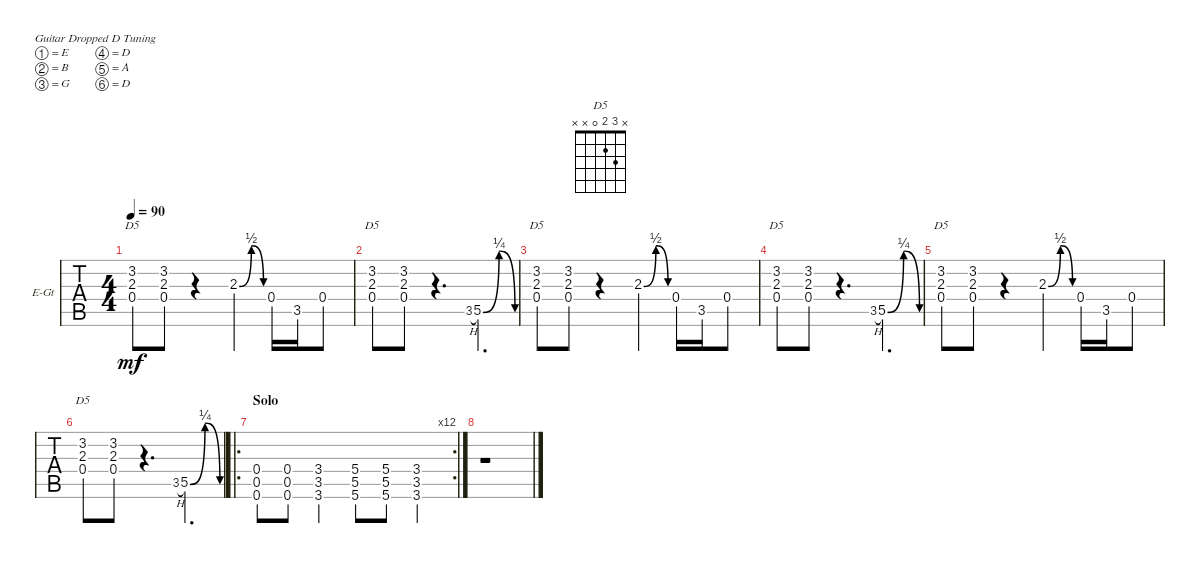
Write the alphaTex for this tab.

\bracketExtendMode groupsimilarinstruments
\firstSystemTrackNameOrientation horizontal
\otherSystemsTrackNameOrientation horizontal
\track ("Guitar 2" "E-Gt") {instrument overdrivenguitar}
\staff {tabs}
\tuning (E4 B3 G3 D3 A2 D2)
\chord ("D5" x 3 2 0 x x)
\ts (4 4)
\tempo 90
\clef g2
\ks c
(0.4 2.3{st} 3.2).8{ch "D5" dy mf} (0.4 2.3 3.2).8 r.4 2.3{be (bendrelease 0 0 10.2 2 44.4 2 52.8 0)}.4 0.4.16 3.5.16 0.4.8 |
(0.4 2.3{st} 3.2).8{ch "D5"} (0.4 2.3 3.2).8 r.4{d} 3.5{h}.8{gr} 5.5{be (bendrelease 0 0 33.6 1 50.4 1 58.8 0)}.4{d} |
(0.4 2.3{st} 3.2).8{ch "D5"} (0.4 2.3 3.2).8 r.4 2.3{be (bendrelease 0 0 10.2 2 44.4 2 52.8 0)}.4 0.4.16 3.5.16 0.4.8 |
(0.4 2.3{st} 3.2).8{ch "D5"} (0.4 2.3 3.2).8 r.4{d} 3.5{h}.8{gr} 5.5{be (bendrelease 0 0 33.6 1 50.4 1 58.8 0)}.4{d} |
(0.4 2.3{st} 3.2).8{ch "D5"} (0.4 2.3 3.2).8 r.4 2.3{be (bendrelease 0 0 10.2 2 44.4 2 52.8 0)}.4 0.4.16 3.5.16 0.4.8 |
(0.4 2.3{st} 3.2).8{ch "D5"} (0.4 2.3 3.2).8 r.4{d} 3.5{h}.8{gr} 5.5{be (bendrelease 0 0 33.6 1 50.4 1 58.8 0)}.4{d} |
\ro
\rc 12
\section ("" "Solo")
(0.6 0.5 0.4).8 (0.4 0.5 0.6).8 (3.6 3.4 3.5).4 (5.6{st} 5.5{st} 5.4{st}).8 (5.6 5.4 5.5).8 (3.6 3.5 3.4).4 |
r.1
